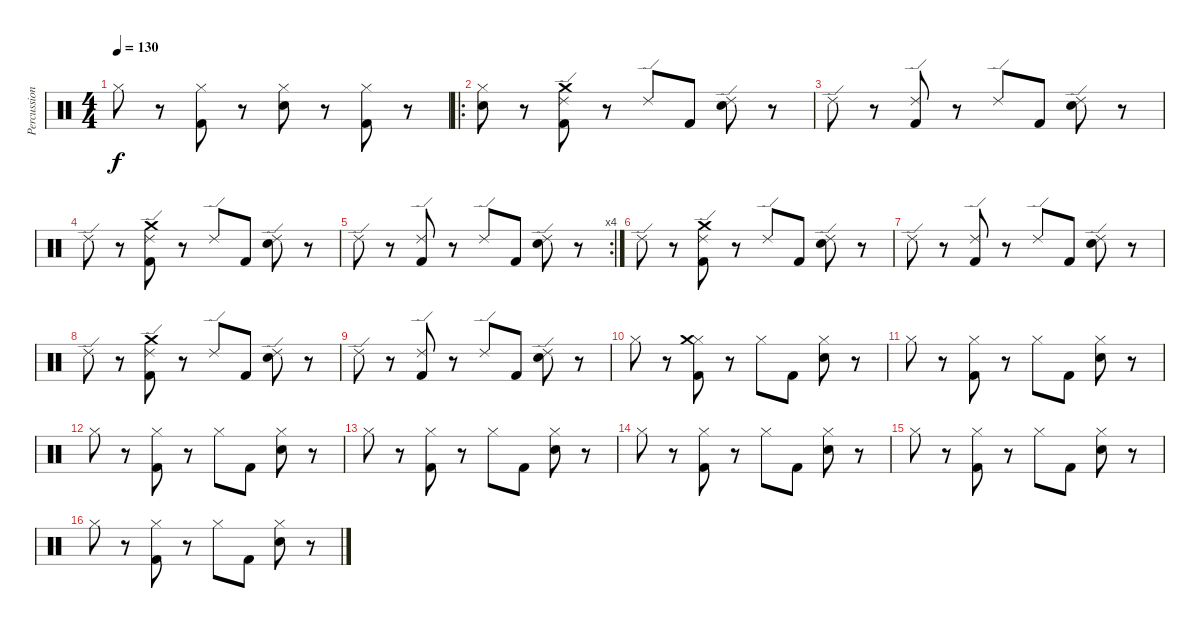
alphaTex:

\track ("Percussion" "Percussion") {instrument percussion}
\staff {score}
\articulation defaults
\ts (4 4)
\tempo 130
\clef neutral
\ks c "Hi-Hat (closed)".8{dy f}
r.8 ("Hi-Hat (closed)" "Kick (hit) 2").8 r.8 ("Hi-Hat (closed)" "Snare (hit) 2").8 r.8 ("Hi-Hat (closed)" "Kick (hit) 2").8 r.8 |
\ro
("Hi-Hat (closed)" "Snare (hit) 2").8 r.8 ("Ride (edge) 2" "Crash medium (hit)" "Kick (hit) 2").8 r.8 "Ride (edge) 2".8 "Kick (hit) 2".8 ("Ride (edge) 2" "Snare (hit) 2").8 r.8 |
"Ride (edge) 2".8 r.8 ("Ride (edge) 2" "Kick (hit) 2").8 r.8 "Ride (edge) 2".8 "Kick (hit) 2".8 ("Ride (edge) 2" "Snare (hit) 2").8 r.8 |
"Ride (edge) 2".8 r.8 ("Ride (edge) 2" "Crash medium (hit)" "Kick (hit) 2").8 r.8 "Ride (edge) 2".8 "Kick (hit) 2".8 ("Ride (edge) 2" "Snare (hit) 2").8 r.8 |
\rc 4 "Ride (edge) 2".8
r.8 ("Ride (edge) 2" "Kick (hit) 2").8 r.8 "Ride (edge) 2".8 "Kick (hit) 2".8 ("Ride (edge) 2" "Snare (hit) 2").8 r.8 |
"Ride (edge) 2".8 r.8 ("Ride (edge) 2" "Crash medium (hit)" "Kick (hit) 2").8 r.8 "Ride (edge) 2".8 "Kick (hit) 2".8 ("Ride (edge) 2" "Snare (hit) 2").8 r.8 |
"Ride (edge) 2".8 r.8 ("Ride (edge) 2" "Kick (hit) 2").8 r.8 "Ride (edge) 2".8 "Kick (hit) 2".8 ("Ride (edge) 2" "Snare (hit) 2").8 r.8 |
"Ride (edge) 2".8 r.8 ("Ride (edge) 2" "Crash medium (hit)" "Kick (hit) 2").8 r.8 "Ride (edge) 2".8 "Kick (hit) 2".8 ("Ride (edge) 2" "Snare (hit) 2").8 r.8 |
"Ride (edge) 2".8 r.8 ("Ride (edge) 2" "Kick (hit) 2").8 r.8 "Ride (edge) 2".8 "Kick (hit) 2".8 ("Ride (edge) 2" "Snare (hit) 2").8 r.8 |
"Hi-Hat (closed)".8 r.8 ("Hi-Hat (closed)" "Crash medium (hit)" "Kick (hit) 2").8 r.8 "Hi-Hat (closed)".8 "Kick (hit) 2".8 ("Hi-Hat (closed)" "Snare (hit) 2").8 r.8 |
"Hi-Hat (closed)".8 r.8 ("Hi-Hat (closed)" "Kick (hit) 2").8 r.8 "Hi-Hat (closed)".8 "Kick (hit) 2".8 ("Hi-Hat (closed)" "Snare (hit) 2").8 r.8 |
"Hi-Hat (closed)".8 r.8 ("Hi-Hat (closed)" "Kick (hit) 2").8 r.8 "Hi-Hat (closed)".8 "Kick (hit) 2".8 ("Hi-Hat (closed)" "Snare (hit) 2").8 r.8 |
"Hi-Hat (closed)".8 r.8 ("Hi-Hat (closed)" "Kick (hit) 2").8 r.8 "Hi-Hat (closed)".8 "Kick (hit) 2".8 ("Hi-Hat (closed)" "Snare (hit) 2").8 r.8 |
"Hi-Hat (closed)".8 r.8 ("Hi-Hat (closed)" "Kick (hit) 2").8 r.8 "Hi-Hat (closed)".8 "Kick (hit) 2".8 ("Hi-Hat (closed)" "Snare (hit) 2").8 r.8 |
"Hi-Hat (closed)".8 r.8 ("Hi-Hat (closed)" "Kick (hit) 2").8 r.8 "Hi-Hat (closed)".8 "Kick (hit) 2".8 ("Hi-Hat (closed)" "Snare (hit) 2").8 r.8 |
"Hi-Hat (closed)".8 r.8 ("Hi-Hat (closed)" "Kick (hit) 2").8 r.8 "Hi-Hat (closed)".8 "Kick (hit) 2".8 ("Hi-Hat (closed)" "Snare (hit) 2").8 r.8
